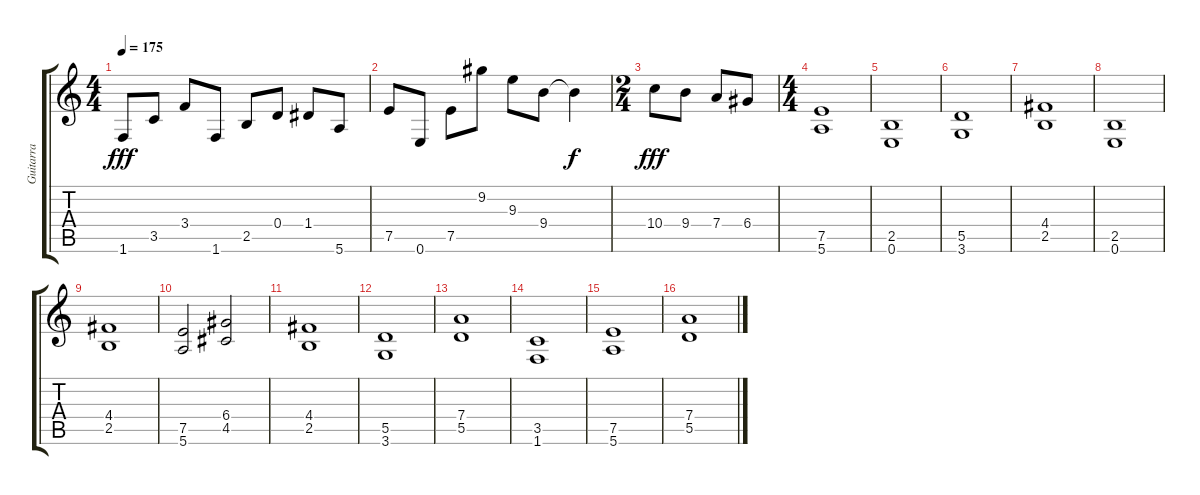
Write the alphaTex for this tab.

\track ("Guitarra" "Guitarra") {instrument distortionguitar}
\staff {score tabs}
\tuning (E4 B3 G3 D3 A2 E2) {hide}
\ts (4 4)
\tempo 175
\clef g2
\ks c
1.6.8{dy fff} 3.5.8 3.4.8 1.6.8 2.5.8 0.4.8 1.4.8 5.6.8 |
7.5.8 0.6.8 7.5.8 9.2.8 9.3.8 9.4.8 9.4{t}.4{dy f} |
\ts (2 4)
10.4.8{dy fff} 9.4.8 7.4.8 6.4.8 |
\ts (4 4)
(7.5 5.6).1 |
(2.5 0.6).1 |
(5.5 3.6).1 |
(4.4 2.5).1 |
(2.5 0.6).1 |
(4.4 2.5).1 |
(7.5 5.6).2 (6.4 4.5).2 |
(4.4 2.5).1 |
(5.5 3.6).1 |
(7.4 5.5).1 |
(3.5 1.6).1 |
(7.5 5.6).1 |
(7.4 5.5).1
